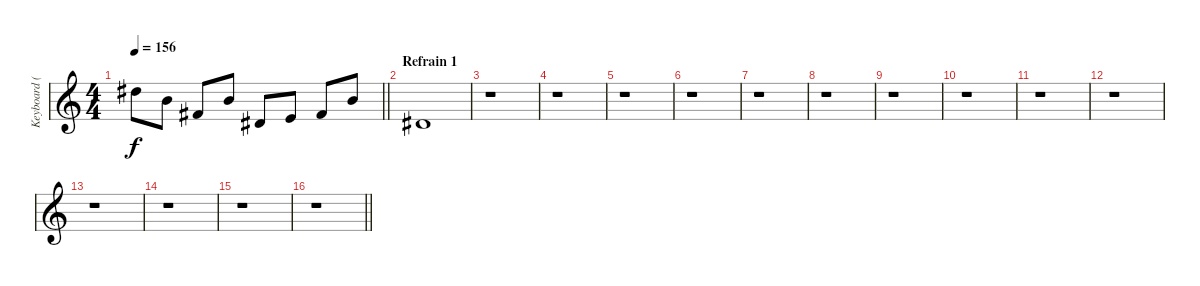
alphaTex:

\track ("Keyboard (Andy C)" "Keyboard (") {instrument harpsichord}
\staff {score}
\tuning (Eb4 Bb3 Gb3 Db3 Ab2 Eb2) {hide}
\ts (4 4)
\tempo 156
\clef g2
\barLineRight lightlight
\ks c
17.2.8{dy f} 17.3.8 17.4.8 17.3.8 14.4.8 15.4.8 17.4.8 17.3.8 |
\section ("" "Refrain 1")
14.4.1 |
r.1{volume 13} |
r.1 |
r.1 |
r.1 |
r.1 |
r.1 |
r.1 |
r.1 |
r.1 |
r.1 |
r.1 |
r.1 |
r.1 |
\barLineRight lightlight
r.1
